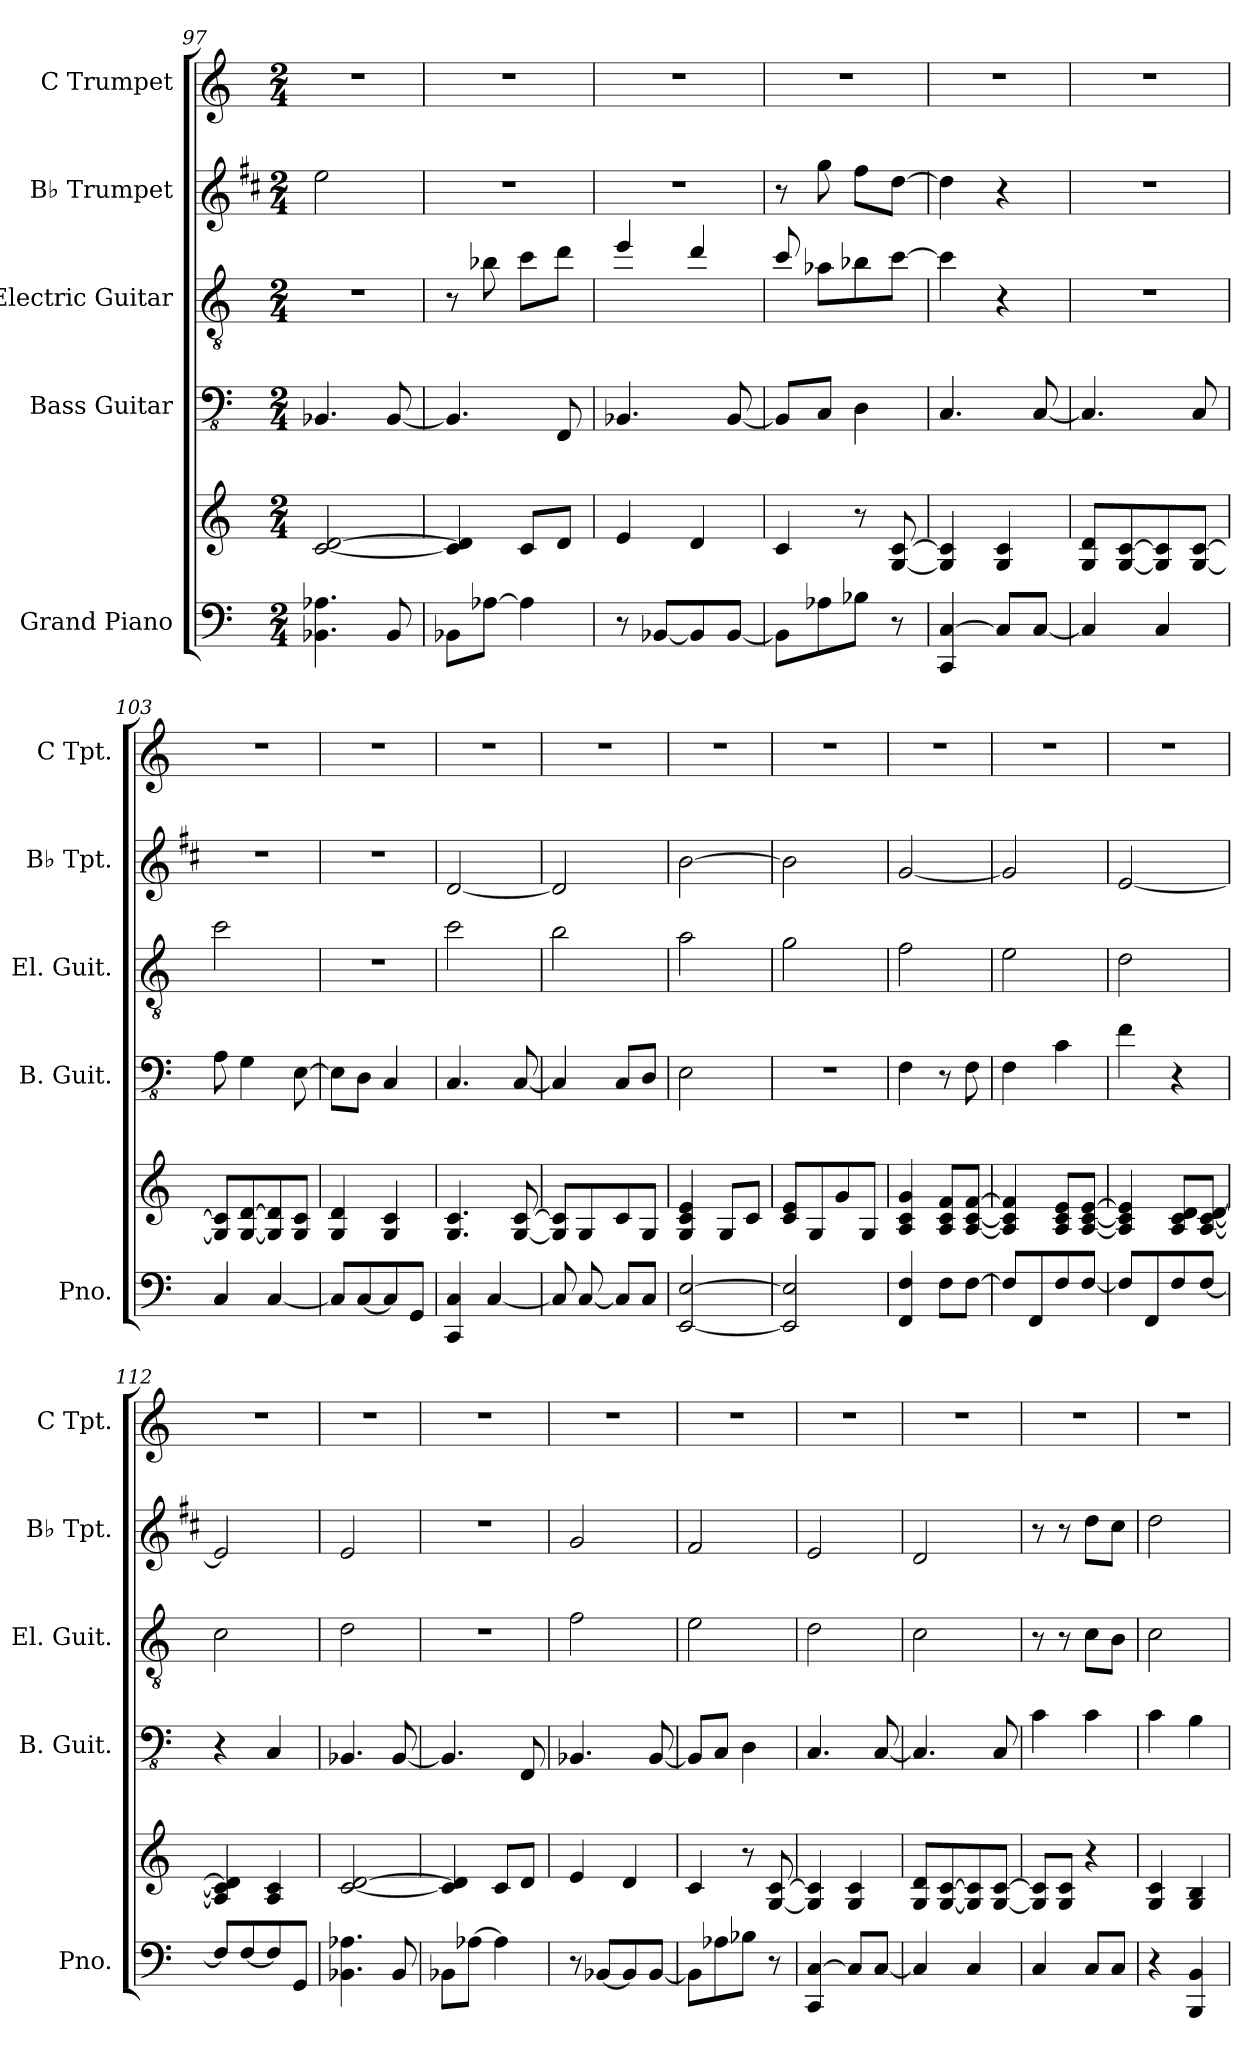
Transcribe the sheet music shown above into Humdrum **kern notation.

**kern	**kern	**kern	**kern	**kern	**kern
*part5	*part5	*part4	*part3	*part2	*part1
*staff6	*staff5	*staff4	*staff3	*staff2	*staff1
*I"Grand Piano	*	*I"Bass Guitar	*I"Electric Guitar	*I"B♭ Trumpet	*I"C Trumpet
*I'Pno.	*	*I'B. Guit.	*I'El. Guit.	*I'B♭ Tpt.	*I'C Tpt.
*clefF4	*clefG2	*clefFv4	*clefGv2	*clefG2	*clefG2
*	*	*	*	*ITrd1c2	*
*k[]	*k[]	*k[]	*k[]	*k[]	*k[]
*M2/4	*M2/4	*M2/4	*M2/4	*M2/4	*M2/4
=97	=97	=97	=97	=97	=97
4.BB-X\ 4.A-X\	[2c/ [2d/	4.BBB-X/	2r	2dd\	2r
8BB-/	.	[8BBB-/	.	.	.
=98	=98	=98	=98	=98	=98
8BB-X\L	4c/] 4d/]	4.BBB-/]	8r	2r	2r
[8A-X\J	.	.	8b-X\	.	.
4A-\]	8c/L	.	8cc\L	.	.
.	8d/J	8FFF/	8dd\J	.	.
=99	=99	=99	=99	=99	=99
8r	4e/	4.BBB-X/	4ee/	2r	2r
[8BB-X/L	.	.	.	.	.
8BB-/]	4d/	.	4dd/	.	.
[8BB-/J	.	[8BBB-/	.	.	.
!!LO:PB:g=z
=100	=100	=100	=100	=100	=100
8BB-\L]	4c/	8BBB-/L]	8cc/	8r	2r
8A-X\	.	8CC/J	8a-X\L	8ff\	.
8B-X\J	8r	4DD\	8b-X\	8ee\L	.
8r	[8G/ [8c/	.	[8cc\J	[8cc\J	.
=101	=101	=101	=101	=101	=101
4CC/ [4C/	4G/] 4c/]	4.CC/	4cc\]	4cc\]	2r
8C/L]	4G/ 4c/	.	4r	4r	.
[8C/J	.	[8CC/	.	.	.
=102	=102	=102	=102	=102	=102
4C/]	8G/ 8d/L	4.CC/]	2r	2r	2r
.	[8G/ [8c/	.	.	.	.
4C/	8G/] 8c/]	.	.	.	.
.	[8G/ [8c/J	8CC/	.	.	.
=103	=103	=103	=103	=103	=103
4C/	8G/] 8c/]L	8AA\	2cc\	2r	2r
.	[8G/ [8d/	4GG\	.	.	.
[4C/	8G/] 8d/]	.	.	.	.
.	8G/ 8c/J	[8EE\	.	.	.
=104	=104	=104	=104	=104	=104
8C/L]	4G/ 4d/	8EE\L]	2r	2r	2r
[8C/	.	8DD\J	.	.	.
8C/]	4G/ 4c/	4CC/	.	.	.
8GG/J	.	.	.	.	.
=105	=105	=105	=105	=105	=105
4CC/ 4C/	4.G/ 4.c/	4.CC/	2cc\	[2c/	2r
[4C/	.	.	.	.	.
.	[8G/ [8c/	[8CC/	.	.	.
!!LO:LB:g=z
=106	=106	=106	=106	=106	=106
8C/]	8G/] 8c/]L	4CC/]	2b\	2c/]	2r
[8C/	8G/	.	.	.	.
8C/L]	8c/	8CC/L	.	.	.
8C/J	8G/J	8DD/J	.	.	.
=107	=107	=107	=107	=107	=107
[2EE/ [2E/	4G/ 4c/ 4e/	2EE\	2a\	[2a\	2r
.	8G/L	.	.	.	.
.	8c/J	.	.	.	.
=108	=108	=108	=108	=108	=108
2EE/] 2E/]	8c/ 8e/L	2r	2g\	2a\]	2r
.	8G/	.	.	.	.
.	8g/	.	.	.	.
.	8G/J	.	.	.	.
=109	=109	=109	=109	=109	=109
4FF/ 4F/	4A/ 4c/ 4g/	4FF\	2f\	[2f/	2r
8F\L	8A/ 8c/ 8f/L	8r	.	.	.
[8F\J	[8A/ [8c/ [8f/J	8FF\	.	.	.
=110	=110	=110	=110	=110	=110
8F/L]	4A/] 4c/] 4f/]	4FF\	2e\	2f/]	2r
8FF/	.	.	.	.	.
8F/	8A/ 8c/ 8e/L	4C\	.	.	.
[8F/J	[8A/ [8c/ [8e/J	.	.	.	.
=111	=111	=111	=111	=111	=111
8F/L]	4A/] 4c/] 4e/]	4F\	2d\	[2d/	2r
8FF/	.	.	.	.	.
8F/	8A/ 8c/ 8d/L	4r	.	.	.
[8F/J	[8A/ [8c/ [8d/J	.	.	.	.
=112	=112	=112	=112	=112	=112
8F/L]	4A/] 4c/] 4d/]	4r	2c\	2d/]	2r
[8F/	.	.	.	.	.
8F/]	4A/ 4c/	4CC/	.	.	.
8GG/J	.	.	.	.	.
!!LO:PB:g=z
=113	=113	=113	=113	=113	=113
4.BB-X\ 4.A-X\	[2c/ [2d/	4.BBB-X/	2d\	2d/	2r
8BB-/	.	[8BBB-/	.	.	.
=114	=114	=114	=114	=114	=114
8BB-X\L	4c/] 4d/]	4.BBB-/]	2r	2r	2r
[8A-X\J	.	.	.	.	.
4A-\]	8c/L	.	.	.	.
.	8d/J	8FFF/	.	.	.
=115	=115	=115	=115	=115	=115
8r	4e/	4.BBB-X/	2f\	2f/	2r
[8BB-X/L	.	.	.	.	.
8BB-/]	4d/	.	.	.	.
[8BB-/J	.	[8BBB-/	.	.	.
=116	=116	=116	=116	=116	=116
8BB-\L]	4c/	8BBB-/L]	2e\	2e/	2r
8A-X\	.	8CC/J	.	.	.
8B-X\J	8r	4DD\	.	.	.
8r	[8G/ [8c/	.	.	.	.
=117	=117	=117	=117	=117	=117
4CC/ [4C/	4G/] 4c/]	4.CC/	2d\	2d/	2r
8C/L]	4G/ 4c/	.	.	.	.
[8C/J	.	[8CC/	.	.	.
=118	=118	=118	=118	=118	=118
4C/]	8G/ 8d/L	4.CC/]	2c\	2c/	2r
.	[8G/ [8c/	.	.	.	.
4C/	8G/] 8c/]	.	.	.	.
.	[8G/ [8c/J	8CC/	.	.	.
=119	=119	=119	=119	=119	=119
4C/	8G/] 8c/]L	4C\	8r	8r	2r
.	8G/ 8c/J	.	8r	8r	.
8C/L	4r	4C\	8c\L	8cc\L	.
8C/J	.	.	8B\J	8b\J	.
!!LO:LB:g=z
=120	=120	=120	=120	=120	=120
4r	4G/ 4c/	4C\	2c\	2cc\	2r
4BBB/ 4BB/	4G/ 4B/	4BB\	.	.	.
=	=	=	=	=	=
*-	*-	*-	*-	*-	*-
